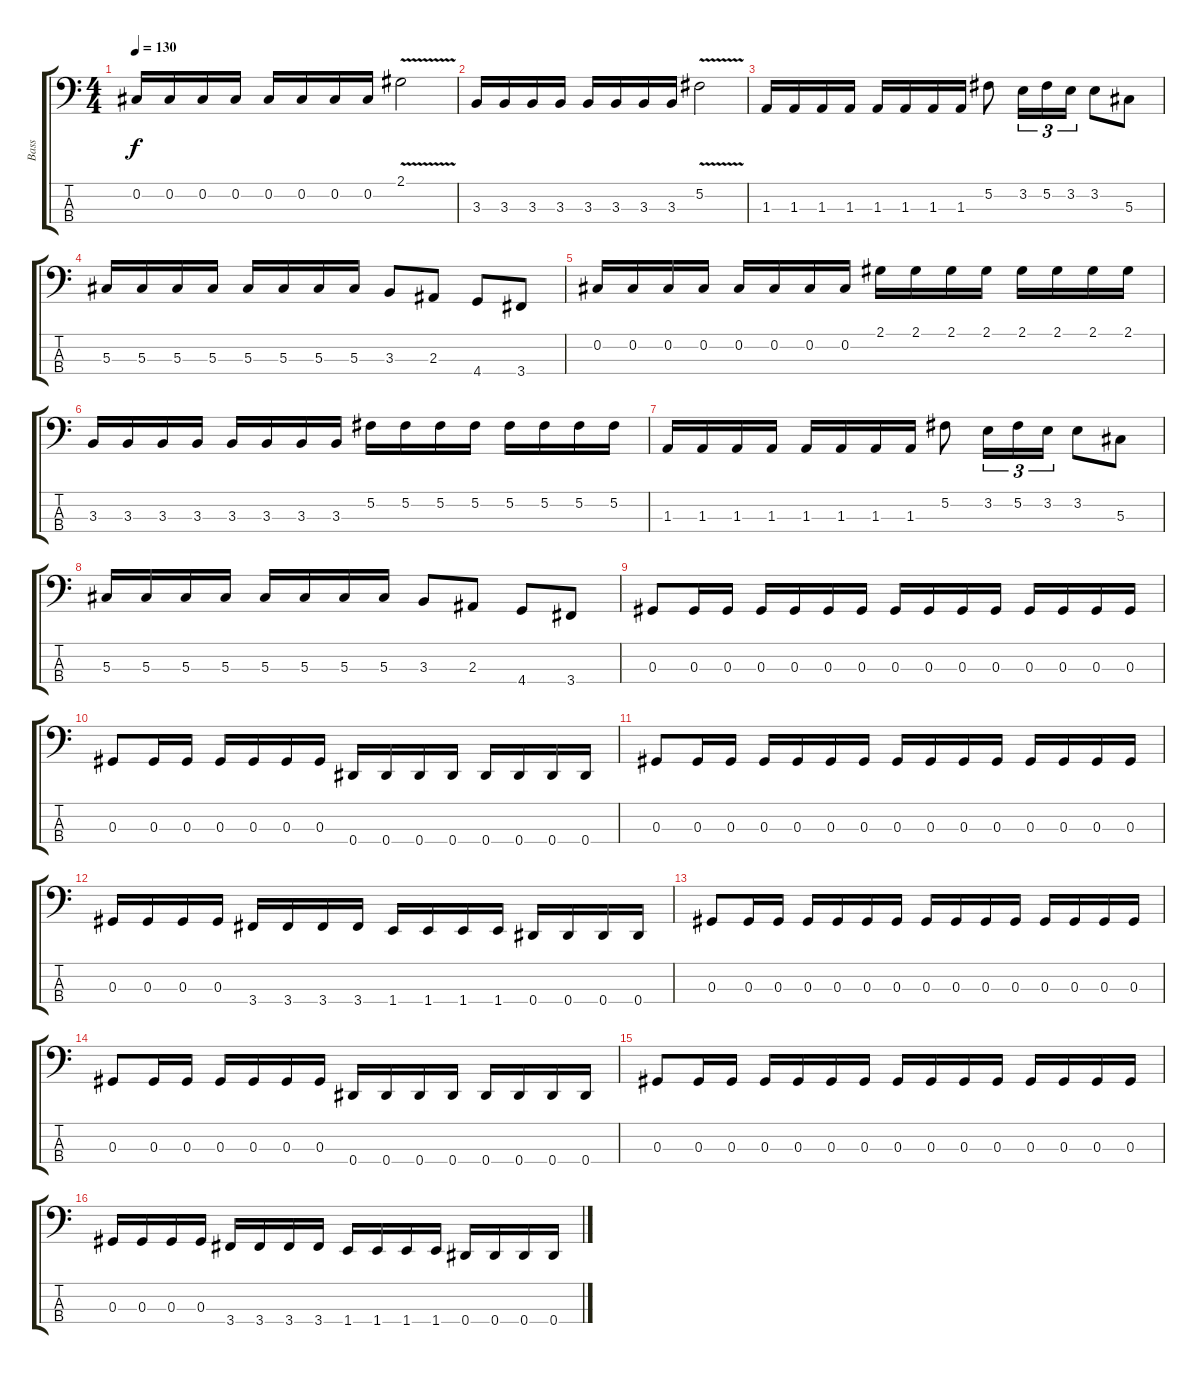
\track ("Bass" "Bass") {instrument electricbassfinger}
\staff {score tabs}
\tuning (Gb2 Db2 Ab1 Eb1) {hide}
\ts (4 4)
\tempo 130
\clef f4
\ks c
0.2.16{dy f} 0.2.16 0.2.16 0.2.16 0.2.16 0.2.16 0.2.16 0.2.16 2.1{v}.2 |
3.3.16 3.3.16 3.3.16 3.3.16 3.3.16 3.3.16 3.3.16 3.3.16 5.2{v}.2 |
1.3.16 1.3.16 1.3.16 1.3.16 1.3.16 1.3.16 1.3.16 1.3.16 5.2.8 3.2.16{tu (3 2)} 5.2.16{tu (3 2)} 3.2.16{tu (3 2)} 3.2.8 5.3.8 |
5.3.16 5.3.16 5.3.16 5.3.16 5.3.16 5.3.16 5.3.16 5.3.16 3.3.8 2.3.8 4.4.8 3.4.8 |
0.2.16 0.2.16 0.2.16 0.2.16 0.2.16 0.2.16 0.2.16 0.2.16 2.1.16 2.1.16 2.1.16 2.1.16 2.1.16 2.1.16 2.1.16 2.1.16 |
3.3.16 3.3.16 3.3.16 3.3.16 3.3.16 3.3.16 3.3.16 3.3.16 5.2.16 5.2.16 5.2.16 5.2.16 5.2.16 5.2.16 5.2.16 5.2.16 |
1.3.16 1.3.16 1.3.16 1.3.16 1.3.16 1.3.16 1.3.16 1.3.16 5.2.8 3.2.16{tu (3 2)} 5.2.16{tu (3 2)} 3.2.16{tu (3 2)} 3.2.8 5.3.8 |
5.3.16 5.3.16 5.3.16 5.3.16 5.3.16 5.3.16 5.3.16 5.3.16 3.3.8 2.3.8 4.4.8 3.4.8 |
0.3.8 0.3.16 0.3.16 0.3.16 0.3.16 0.3.16 0.3.16 0.3.16 0.3.16 0.3.16 0.3.16 0.3.16 0.3.16 0.3.16 0.3.16 |
0.3.8 0.3.16 0.3.16 0.3.16 0.3.16 0.3.16 0.3.16 0.4.16 0.4.16 0.4.16 0.4.16 0.4.16 0.4.16 0.4.16 0.4.16 |
0.3.8 0.3.16 0.3.16 0.3.16 0.3.16 0.3.16 0.3.16 0.3.16 0.3.16 0.3.16 0.3.16 0.3.16 0.3.16 0.3.16 0.3.16 |
0.3.16 0.3.16 0.3.16 0.3.16 3.4.16 3.4.16 3.4.16 3.4.16 1.4.16 1.4.16 1.4.16 1.4.16 0.4.16 0.4.16 0.4.16 0.4.16 |
0.3.8 0.3.16 0.3.16 0.3.16 0.3.16 0.3.16 0.3.16 0.3.16 0.3.16 0.3.16 0.3.16 0.3.16 0.3.16 0.3.16 0.3.16 |
0.3.8 0.3.16 0.3.16 0.3.16 0.3.16 0.3.16 0.3.16 0.4.16 0.4.16 0.4.16 0.4.16 0.4.16 0.4.16 0.4.16 0.4.16 |
0.3.8 0.3.16 0.3.16 0.3.16 0.3.16 0.3.16 0.3.16 0.3.16 0.3.16 0.3.16 0.3.16 0.3.16 0.3.16 0.3.16 0.3.16 |
0.3.16 0.3.16 0.3.16 0.3.16 3.4.16 3.4.16 3.4.16 3.4.16 1.4.16 1.4.16 1.4.16 1.4.16 0.4.16 0.4.16 0.4.16 0.4.16
